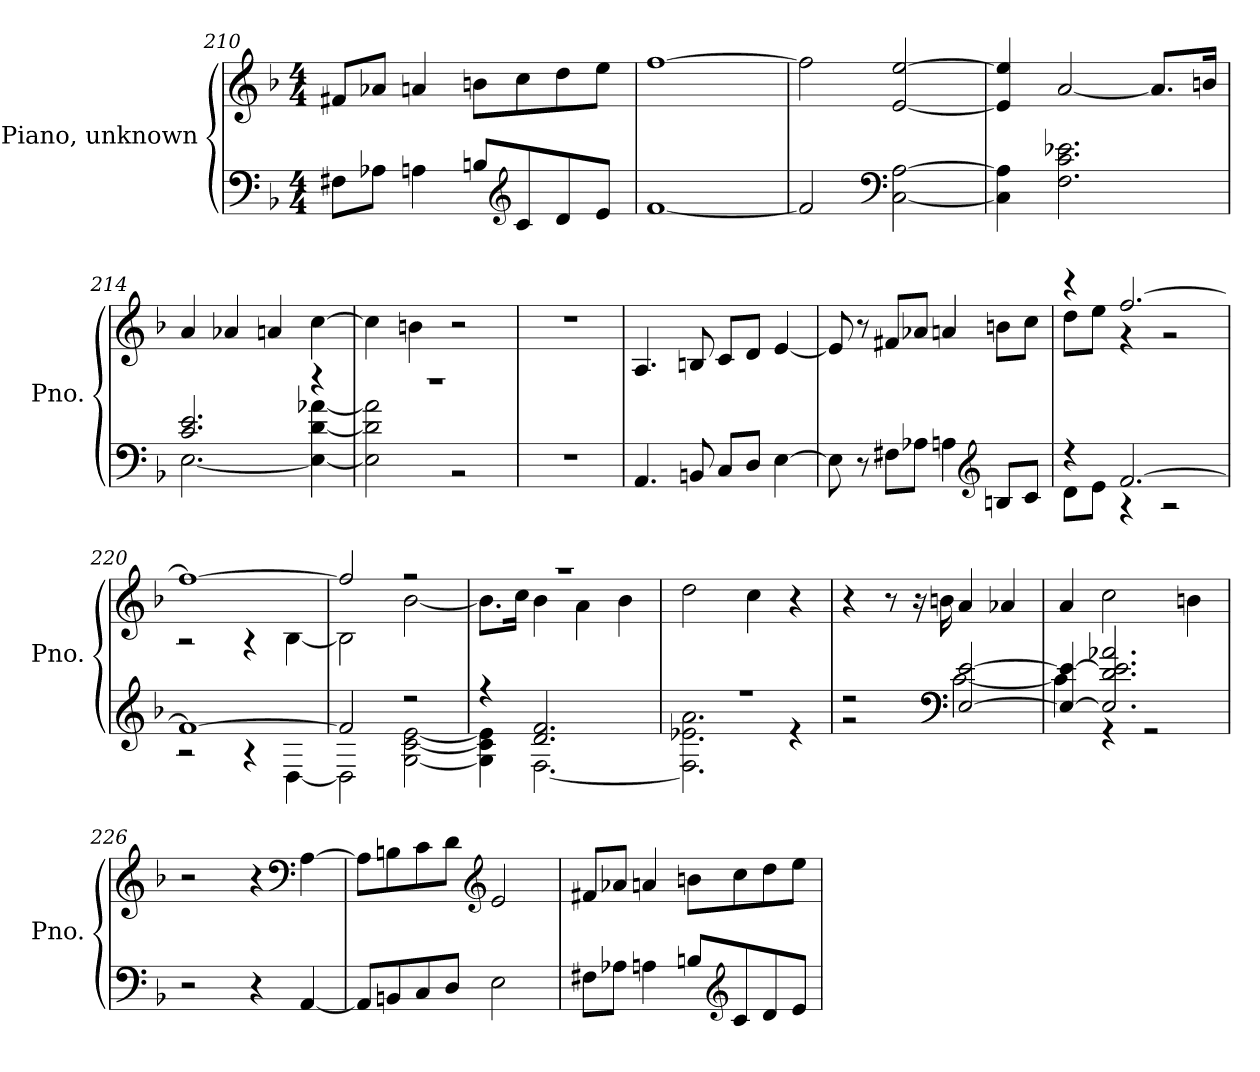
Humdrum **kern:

**kern	**kern
*part1	*part1
*staff2	*staff1
*I"Piano, unknown	*
*I'Pno.	*
!!LO:LB:g=z
*clefF4	*clefG2
*k[b-]	*k[b-]
*M4/4	*M4/4
=210	=210
8F#X\L	8f#X/L
8A-X\J	8a-X/J
4An\	4an/
8Bn/L	8bn\L
*clefG2	*
8c/	8cc\
8d/	8dd\
8e/J	8ee\J
=211	=211
[1f	[1ff
=212	=212
2f/]	2ff\]
*clefF4	*
[2C\ [2A\	[2e/ [2ee/
=213	=213
4C\] 4A\]	4e/] 4ee/]
2.F\ 2.c\ 2.e-X\	[2a/
.	8.a/L]
.	16bn/Jk
=214	=214
*^	*
2.c/ 2.e/	[2.E\	4a/
.	.	4a-X/
.	.	4an/
4r	4E\_ [4d\ [4a-X\	[4cc\
=215	=215	=215
1r	2E\] 2d\] 2a-\]	4cc\]
.	.	4bn\
.	2r	2r
*v	*v	*
=216	=216
1r	1r
!!LO:LB:g=z
=217	=217
4.AA/	4.A/
8BBn/	8Bn/
8C/L	8c/L
8D/J	8d/J
[4E\	[4e/
=218	=218
8E\]	8e/]
8r	8r
8F#X\L	8f#X/L
8A-X\J	8a-X/J
4An\	4an/
*clefG2	*
8Bn/L	8bn\L
8c/J	8cc\J
=219	=219
*^	*^
4r	8d\L	4r	8dd\L
.	8e\J	.	8ee\J
[2.f/	4r	[2.ff/	4r
.	2r	.	2r
=220	=220	=220	=220
1f_	2r	1ff_	2r
.	4r	.	4r
.	[4D\	.	[4B-\
=221	=221	=221	=221
2f/]	2D\]	2ff/]	2B-\]
2r	[2G\ [2c\ [2e\	2r	[2b-\
=222	=222	=222	=222
4r	4G\] 4c\] 4e\]	1r	8.b-\L]
.	.	.	16cc\Jk
2.d/ 2.f/	[2.F\	.	4b-\
.	.	.	4a\
.	.	.	4b-\
*	*	*v	*v
=223	=223	=223
1r	2.F\] 2.e-X\ 2.a\	2dd\
.	.	4cc\
.	4r	4r
!!LO:LB:g=z
=224	=224	=224
2r	2r	4r
.	.	8r
.	.	16r
.	.	16bn\
*clefF4	*	*
[2E/ [2e/	[2c\	4a/
.	.	4a-X/
=225	=225	=225
4E/_ 4e/_	4c\]	4a/
2.E/] 2.d/ 2.e/] 2.a-X/	4r	2cc\
.	2r	.
.	.	4bn\
*v	*v	*
=226	=226
2r	2r
4r	4r
*	*clefF4
[4AA/	[4A\
=227	=227
8AA/L]	8A\L]
8BBn/	8Bn\
8C/	8c\
8D/J	8d\J
*	*clefG2
2E\	2e/
=228	=228
8F#X\L	8f#X/L
8A-X\J	8a-X/J
4An\	4an/
8Bn/L	8bn\L
*clefG2	*
8c/	8cc\
8d/	8dd\
8e/J	8ee\J
=	=
*-	*-
